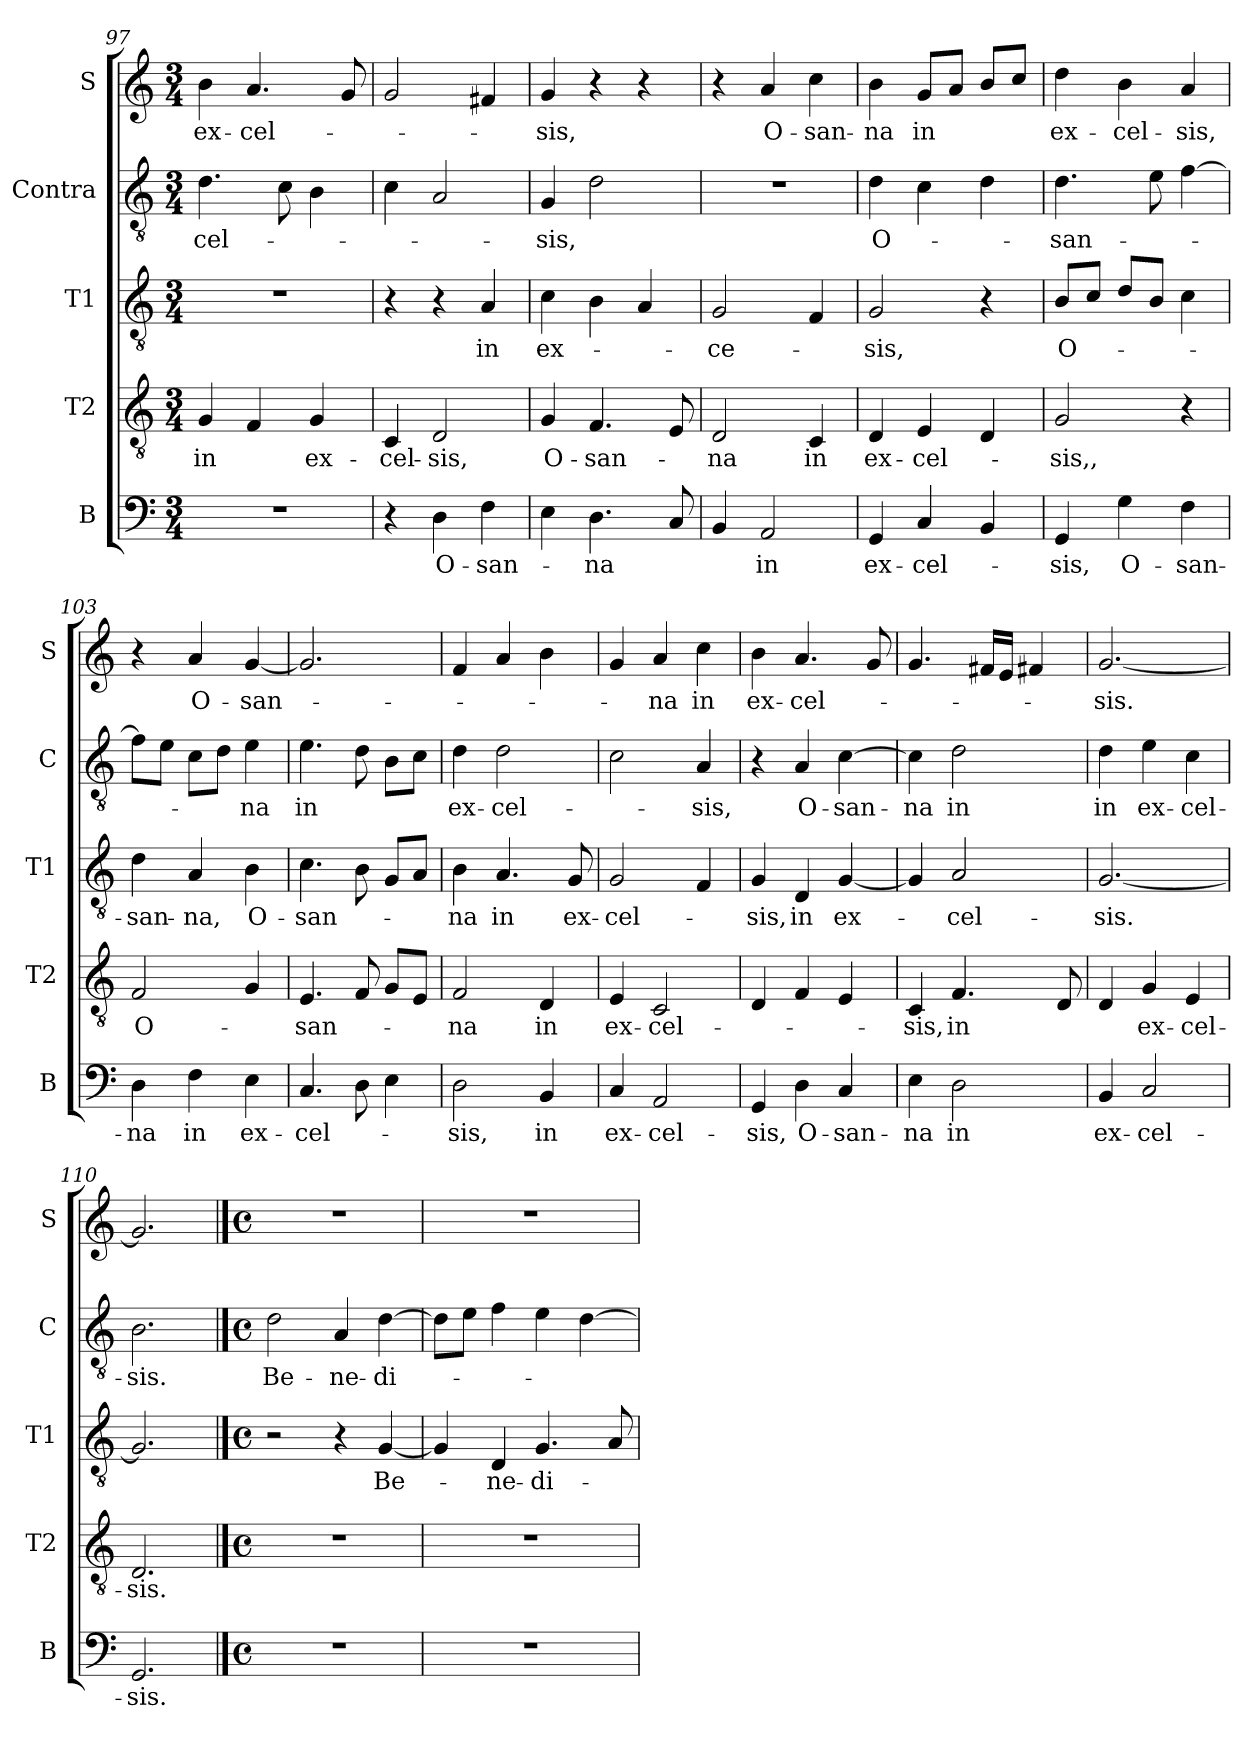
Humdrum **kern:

**kern	**text	**kern	**text	**kern	**text	**kern	**text	**kern	**text
*part5	*part5	*part4	*part4	*part3	*part3	*part2	*part2	*part1	*part1
*staff5	*staff5	*staff4	*staff4	*staff3	*staff3	*staff2	*staff2	*staff1	*staff1
*I"B	*	*I"T2	*	*I"T1	*	*I"Contra	*	*I"S	*
*I'B	*	*I'T2	*	*I'T1	*	*I'C	*	*I'S	*
*clefF4	*	*clefGv2	*	*clefGv2	*	*clefGv2	*	*clefG2	*
*k[]	*	*k[]	*	*k[]	*	*k[]	*	*k[]	*
*M3/4	*	*M3/4	*	*M3/4	*	*M3/4	*	*M3/4	*
=97	=97	=97	=97	=97	=97	=97	=97	=97	=97
2.r	.	4G/	in	2.r	.	4.d\	-cel-	4b\	ex-
.	.	4F/	.	.	.	.	.	4.a/	-cel-
.	.	.	.	.	.	8c\	.	.	.
.	.	4G/	ex-	.	.	4B\	.	.	.
.	.	.	.	.	.	.	.	8g/	.
=98	=98	=98	=98	=98	=98	=98	=98	=98	=98
4r	.	4C/	-cel-	4r	.	4c\	.	2g/	.
4D\	O-	2D/	-sis,	4r	.	2A/	.	.	.
4F\	-san-	.	.	4A/	in	.	.	4f#X/	.
=99	=99	=99	=99	=99	=99	=99	=99	=99	=99
4E\	.	4G/	O-	4c\	ex-	4G/	sis,	4g/	-sis,
4.D\	-na	4.F/	-san-	4B\	.	2d\	.	4r	.
.	.	.	.	4A/	.	.	.	4r	.
8C/	.	8E/	.	.	.	.	.	.	.
=100	=100	=100	=100	=100	=100	=100	=100	=100	=100
4BB/	.	2D/	-na	2G/	-ce-	2.r	.	4r	.
2AA/	in	.	.	.	.	.	.	4a/	O-
.	.	4C/	in	4F/	.	.	.	4cc\	-san-
=101	=101	=101	=101	=101	=101	=101	=101	=101	=101
4GG/	ex-	4D/	ex-	2G/	-sis,	4d\	O-	4b\	-na
4C/	-cel-	4E/	-cel-	.	.	4c\	.	8g/L	in
.	.	.	.	.	.	.	.	8a/J	.
4BB/	.	4D/	.	4r	.	4d\	.	8b/L	.
.	.	.	.	.	.	.	.	8cc/J	.
=102	=102	=102	=102	=102	=102	=102	=102	=102	=102
4GG/	-sis,	2G/	-sis,,	8B/L	O-	4.d\	-san-	4dd\	ex-
.	.	.	.	8c/J	.	.	.	.	.
4G\	O-	.	.	8d/L	.	.	.	4b\	-cel-
.	.	.	.	8B/J	.	8e\	.	.	.
4F\	-san-	4r	.	4c\	.	[4f\	.	4a/	-sis,
=103	=103	=103	=103	=103	=103	=103	=103	=103	=103
4D\	-na	2F/	O-	4d\	-san-	8f\L]	.	4r	.
.	.	.	.	.	.	8e\J	.	.	.
4F\	in	.	.	4A/	-na,	8c\L	.	4a/	O-
.	.	.	.	.	.	8d\J	.	.	.
4E\	ex-	4G/	.	4B\	O-	4e\	-na	[4g/	-san-
=104	=104	=104	=104	=104	=104	=104	=104	=104	=104
4.C/	-cel-	4.E/	-san-	4.c\	-san-	4.e\	in	2.g/]	.
8D\	.	8F/	.	8B\	.	8d\	.	.	.
4E\	.	8G/L	.	8G/L	.	8B\L	.	.	.
.	.	8E/J	.	8A/J	.	8c\J	.	.	.
=105	=105	=105	=105	=105	=105	=105	=105	=105	=105
2D\	-sis,	2F/	-na	4B\	-na	4d\	ex-	4f/	.
.	.	.	.	4.A/	in	2d\	-cel-	4a/	.
4BB/	in	4D/	in	.	.	.	.	4b\	.
.	.	.	.	8G/	ex-	.	.	.	.
=106	=106	=106	=106	=106	=106	=106	=106	=106	=106
4C/	ex-	4E/	ex-	2G/	-cel-	2c\	.	4g/	.
2AA/	-cel-	2C/	-cel-	.	.	.	.	4a/	-na
.	.	.	.	4F/	.	4A/	-sis,	4cc\	in
=107	=107	=107	=107	=107	=107	=107	=107	=107	=107
4GG/	-sis,	4D/	.	4G/	-sis,	4r	.	4b\	ex-
4D\	O-	4F/	.	4D/	in	4A/	O-	4.a/	-cel-
4C/	-san-	4E/	.	[4G/	ex-	[4c\	-san-	.	.
.	.	.	.	.	.	.	.	8g/	.
=108	=108	=108	=108	=108	=108	=108	=108	=108	=108
4E\	-na	4C/	-sis,	4G/]	.	4c\]	-na	4.g/	.
2D\	in	4.F/	in	2A/	-cel-	2d\	in	.	.
.	.	.	.	.	.	.	.	16f#X/LL	.
.	.	.	.	.	.	.	.	16e/JJ	.
.	.	.	.	.	.	.	.	4f#X/	.
.	.	8D/	.	.	.	.	.	.	.
=109	=109	=109	=109	=109	=109	=109	=109	=109	=109
4BB/	ex-	4D/	.	[2.G/	-sis.	4d\	in	[2.g/	-sis.
2C/	-cel-	4G/	ex-	.	.	4e\	ex-	.	.
.	.	4E/	-cel-	.	.	4c\	-cel-	.	.
=110	=110	=110	=110	=110	=110	=110	=110	=110	=110
2.GG/	-sis.	2.D/	-sis.	2.G/]	.	2.B\	-sis.	2.g/]	.
==111	==111	==111	==111	==111	==111	==111	==111	==111	==111
*M4/4	*	*M4/4	*	*M4/4	*	*M4/4	*	*M4/4	*
*met(c)	*	*met(c)	*	*met(c)	*	*met(c)	*	*met(c)	*
1r	.	1r	.	2r	.	2d\	Be-	1r	.
.	.	.	.	4r	.	4A/	-ne-	.	.
.	.	.	.	[4G/	Be-	[4d\	-di-	.	.
=112	=112	=112	=112	=112	=112	=112	=112	=112	=112
1r	.	1r	.	4G/]	.	8d\L]	.	1r	.
.	.	.	.	.	.	8e\J	.	.	.
.	.	.	.	4D/	-ne-	4f\	.	.	.
.	.	.	.	4.G/	-di-	4e\	.	.	.
.	.	.	.	.	.	[4d\	.	.	.
.	.	.	.	8A/	.	.	.	.	.
=	=	=	=	=	=	=	=	=	=
*-	*-	*-	*-	*-	*-	*-	*-	*-	*-
